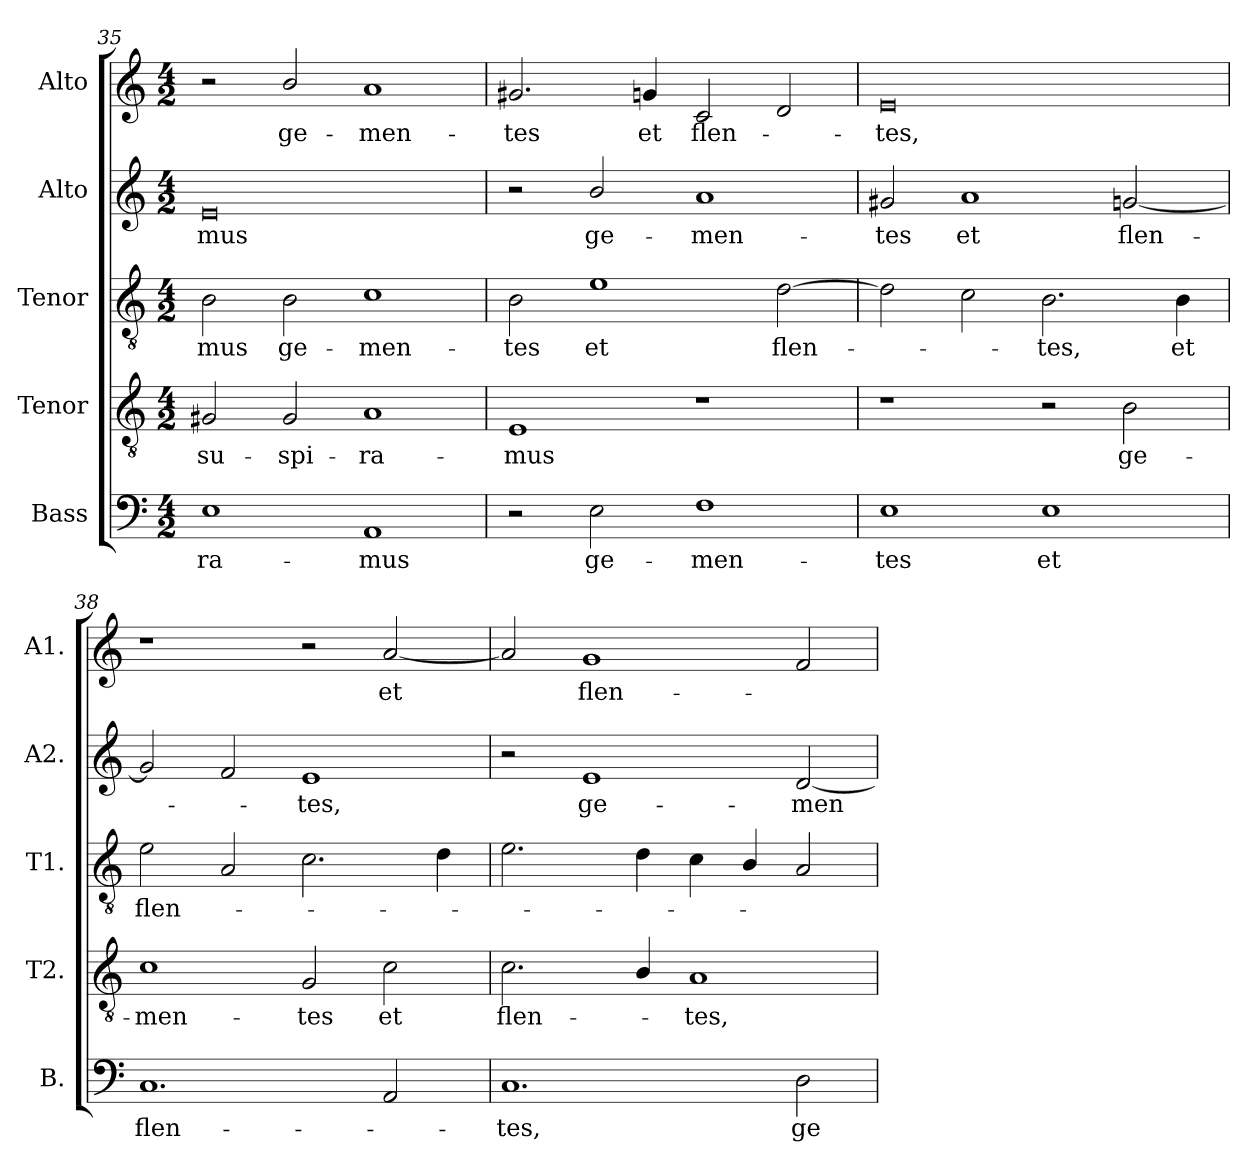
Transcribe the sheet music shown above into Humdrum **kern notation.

**kern	**text	**kern	**text	**kern	**text	**kern	**text	**kern	**text
*part5	*part5	*part4	*part4	*part3	*part3	*part2	*part2	*part1	*part1
*staff5	*staff5	*staff4	*staff4	*staff3	*staff3	*staff2	*staff2	*staff1	*staff1
*I"Bass	*	*I"Tenor	*	*I"Tenor	*	*I"Alto	*	*I"Alto	*
*I'B.	*	*I'T2.	*	*I'T1.	*	*I'A2.	*	*I'A1.	*
!!LO:PB:g=z
*clefF4	*	*clefGv2	*	*clefGv2	*	*clefG2	*	*clefG2	*
*	*	*ITrd7c12	*	*ITrd7c12	*	*	*	*	*
*k[]	*	*k[]	*	*k[]	*	*k[]	*	*k[]	*
*C:	*	*C:	*	*C:	*	*C:	*	*C:	*
*M4/2	*	*M4/2	*	*M4/2	*	*M4/2	*	*M4/2	*
=35	=35	=35	=35	=35	=35	=35	=35	=35	=35
!	!LO:LY:b:color=#000000	!	!	!	!	!	!	!	!
!	!	!	!LO:LY:b:color=#000000	!	!	!	!	!	!
!	!	!	!	!	!LO:LY:b:color=#000000	!	!	!	!
!	!	!	!	!	!	!	!LO:LY:b:color=#000000	!	!
1Ei	-ra-	2GG#Xi/	su-	2BBi\	-mus	0ei	-mus	2r	.
!	!	!	!LO:LY:b:color=#000000	!	!	!	!	!	!
!	!	!	!	!	!LO:LY:b:color=#000000	!	!	!	!
!	!	!	!	!	!	!	!	!	!LO:LY:b:color=#000000
.	.	2GG#i/	-spi-	2BBi\	ge-	.	.	2bi/	ge-
!	!LO:LY:b:color=#000000	!	!	!	!	!	!	!	!
!	!	!	!LO:LY:b:color=#000000	!	!	!	!	!	!
!	!	!	!	!	!LO:LY:b:color=#000000	!	!	!	!
!	!	!	!	!	!	!	!	!	!LO:LY:b:color=#000000
1AAi	-mus	1AAi	-ra-	1Ci	-men-	.	.	1ai	-men-
=36	=36	=36	=36	=36	=36	=36	=36	=36	=36
!	!	!	!LO:LY:b:color=#000000	!	!	!	!	!	!
!	!	!	!	!	!LO:LY:b:color=#000000	!	!	!	!
!	!	!	!	!	!	!	!	!	!LO:LY:b:color=#000000
2r	.	1EEi	-mus	2BBi\	-tes	2r	.	2.g#Xi/	-tes
!	!LO:LY:b:color=#000000	!	!	!	!	!	!	!	!
!	!	!	!	!	!LO:LY:b:color=#000000	!	!	!	!
!	!	!	!	!	!	!	!LO:LY:b:color=#000000	!	!
2Ei\	ge-	.	.	1Ei	et	2bi/	ge-	.	.
!	!	!	!	!	!	!	!	!	!LO:LY:b:color=#000000
.	.	.	.	.	.	.	.	4gni/	et
!	!LO:LY:b:color=#000000	!	!	!	!	!	!	!	!
!	!	!	!	!	!	!	!LO:LY:b:color=#000000	!	!
!	!	!	!	!	!	!	!	!	!LO:LY:b:color=#000000
1Fi	-men-	1r	.	.	.	1ai	-men-	2ci/	flen-
!	!	!	!	!	!LO:LY:b:color=#000000	!	!	!	!
.	.	.	.	[2Di\	flen-	.	.	2di/	.
=37	=37	=37	=37	=37	=37	=37	=37	=37	=37
!	!LO:LY:b:color=#000000	!	!	!	!	!	!	!	!
!	!	!	!	!	!	!	!LO:LY:b:color=#000000	!	!
!	!	!	!	!	!	!	!	!	!LO:LY:b:color=#000000
1Ei	-tes	1r	.	2Di\]	.	2g#Xi/	-tes	0ei	-tes,
!	!	!	!	!	!	!	!LO:LY:b:color=#000000	!	!
.	.	.	.	2Ci\	.	1ai	et	.	.
!	!LO:LY:b:color=#000000	!	!	!	!	!	!	!	!
!	!	!	!	!	!LO:LY:b:color=#000000	!	!	!	!
1Ei	et	2r	.	2.BBi\	-tes,	.	.	.	.
!	!	!	!LO:LY:b:color=#000000	!	!	!	!	!	!
!	!	!	!	!	!	!	!LO:LY:b:color=#000000	!	!
.	.	2BBi\	ge-	.	.	[2gni/	flen-	.	.
!	!	!	!	!	!LO:LY:b:color=#000000	!	!	!	!
.	.	.	.	4BBi\	et	.	.	.	.
=38	=38	=38	=38	=38	=38	=38	=38	=38	=38
!	!LO:LY:b:color=#000000	!	!	!	!	!	!	!	!
!	!	!	!LO:LY:b:color=#000000	!	!	!	!	!	!
!	!	!	!	!	!LO:LY:b:color=#000000	!	!	!	!
1.Ci	flen-	1Ci	-men-	2Ei\	flen-	2gi/]	.	1r	.
.	.	.	.	2AAi/	.	2fi/	.	.	.
!	!	!	!LO:LY:b:color=#000000	!	!	!	!	!	!
!	!	!	!	!	!	!	!LO:LY:b:color=#000000	!	!
.	.	2GGi/	-tes	2.Ci\	.	1ei	-tes,	2r	.
!	!	!	!LO:LY:b:color=#000000	!	!	!	!	!	!
!	!	!	!	!	!	!	!	!	!LO:LY:b:color=#000000
2AAi/	.	2Ci\	et	.	.	.	.	[2ai/	et
.	.	.	.	4Di\	.	.	.	.	.
=39	=39	=39	=39	=39	=39	=39	=39	=39	=39
!	!LO:LY:b:color=#000000	!	!	!	!	!	!	!	!
!	!	!	!LO:LY:b:color=#000000	!	!	!	!	!	!
1.Ci	-tes,	2.Ci\	flen-	2.Ei\	.	2r	.	2ai/]	.
!	!	!	!	!	!	!	!LO:LY:b:color=#000000	!	!
!	!	!	!	!	!	!	!	!	!LO:LY:b:color=#000000
.	.	.	.	.	.	1ei	ge-	1gi	flen-
.	.	4BBi/	.	4Di\	.	.	.	.	.
!	!	!	!LO:LY:b:color=#000000	!	!	!	!	!	!
.	.	1AAi	-tes,	4Ci\	.	.	.	.	.
.	.	.	.	4BBi/	.	.	.	.	.
!	!LO:LY:b:color=#000000	!	!	!	!	!	!	!	!
!	!	!	!	!	!	!	!LO:LY:b:color=#000000	!	!
2Di\	ge-	.	.	2AAi/	.	[2di/	-men-	2fi/	.
=	=	=	=	=	=	=	=	=	=
*-	*-	*-	*-	*-	*-	*-	*-	*-	*-
